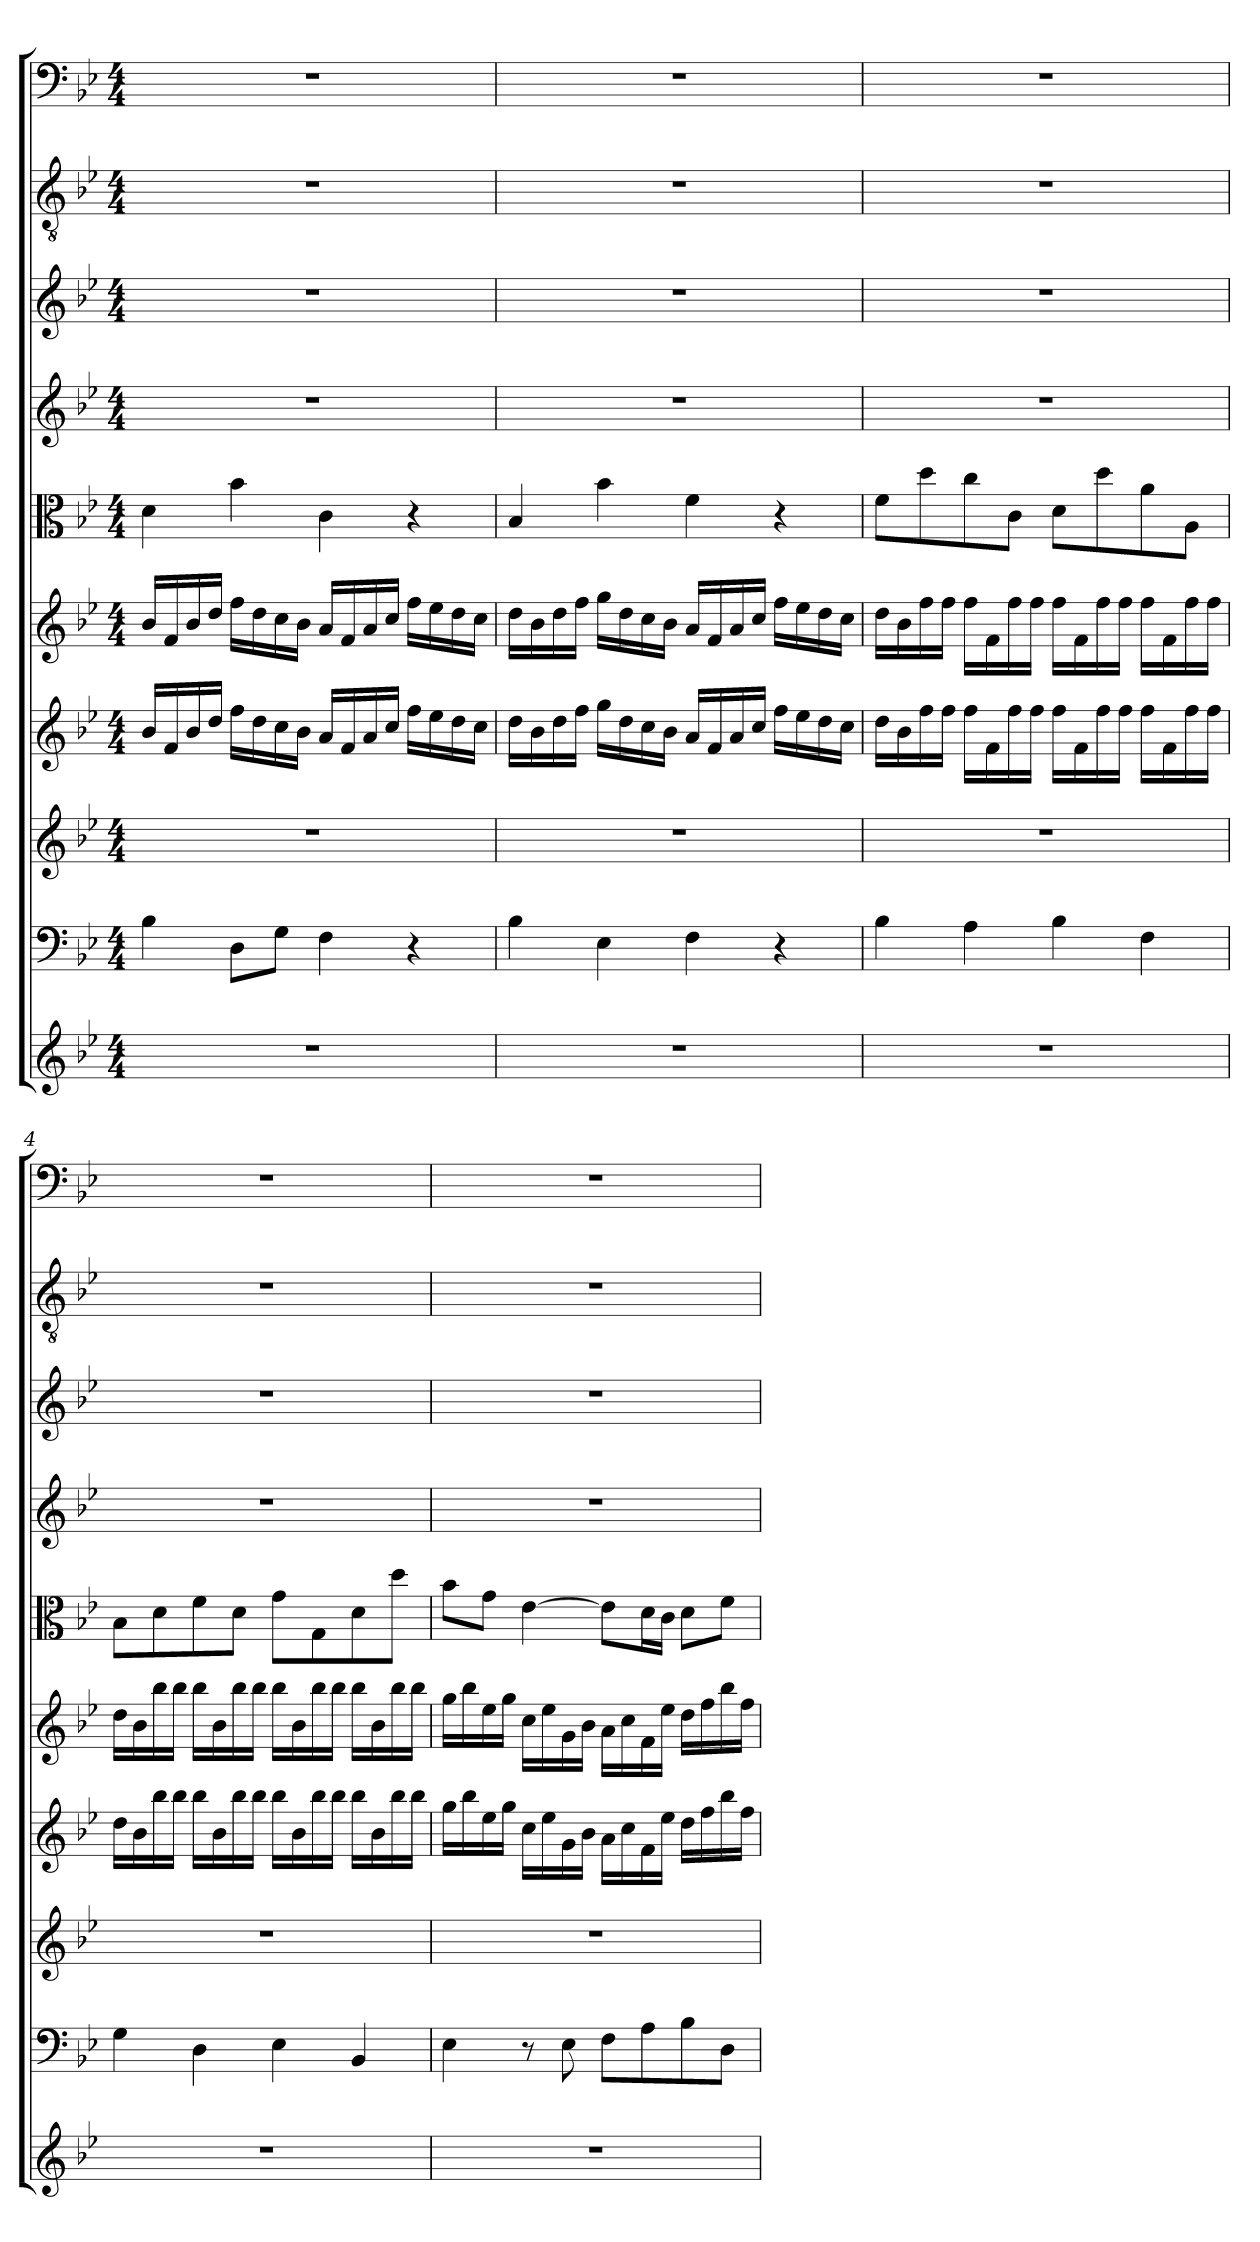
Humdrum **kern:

**kern	**kern	**kern	**kern	**kern	**kern	**kern	**kern	**kern	**kern
*part10	*part9	*part8	*part7	*part6	*part5	*part4	*part3	*part2	*part1
*staff10	*staff9	*staff8	*staff7	*staff6	*staff5	*staff4	*staff3	*staff2	*staff1
*clefG2	*clefF4	*clefG2	*clefG2	*clefG2	*clefC3	*clefG2	*clefG2	*clefGv2	*clefF4
*k[b-e-]	*k[b-e-]	*k[b-e-]	*k[b-e-]	*k[b-e-]	*k[b-e-]	*k[b-e-]	*k[b-e-]	*k[b-e-]	*k[b-e-]
*B-:	*B-:	*B-:	*B-:	*B-:	*B-:	*B-:	*B-:	*B-:	*B-:
*M4/4	*M4/4	*M4/4	*M4/4	*M4/4	*M4/4	*M4/4	*M4/4	*M4/4	*M4/4
=1	=1	=1	=1	=1	=1	=1	=1	=1	=1
1r	4B-\	1r	16b-/LL	16b-/LL	4d\	1r	1r	1r	1r
.	.	.	16f/	16f/	.	.	.	.	.
.	.	.	16b-/	16b-/	.	.	.	.	.
.	.	.	16dd/JJ	16dd/JJ	.	.	.	.	.
.	8D\L	.	16ff\LL	16ff\LL	4b-\	.	.	.	.
.	.	.	16dd\	16dd\	.	.	.	.	.
.	8G\J	.	16cc\	16cc\	.	.	.	.	.
.	.	.	16b-\JJ	16b-\JJ	.	.	.	.	.
.	4F\	.	16a/LL	16a/LL	4c\	.	.	.	.
.	.	.	16f/	16f/	.	.	.	.	.
.	.	.	16a/	16a/	.	.	.	.	.
.	.	.	16cc/JJ	16cc/JJ	.	.	.	.	.
.	4r	.	16ff\LL	16ff\LL	4r	.	.	.	.
.	.	.	16ee-\	16ee-\	.	.	.	.	.
.	.	.	16dd\	16dd\	.	.	.	.	.
.	.	.	16cc\JJ	16cc\JJ	.	.	.	.	.
=2	=2	=2	=2	=2	=2	=2	=2	=2	=2
1r	4B-\	1r	16dd\LL	16dd\LL	4B-/	1r	1r	1r	1r
.	.	.	16b-\	16b-\	.	.	.	.	.
.	.	.	16dd\	16dd\	.	.	.	.	.
.	.	.	16ff\JJ	16ff\JJ	.	.	.	.	.
.	4E-\	.	16gg\LL	16gg\LL	4b-\	.	.	.	.
.	.	.	16dd\	16dd\	.	.	.	.	.
.	.	.	16cc\	16cc\	.	.	.	.	.
.	.	.	16b-\JJ	16b-\JJ	.	.	.	.	.
.	4F\	.	16a/LL	16a/LL	4f\	.	.	.	.
.	.	.	16f/	16f/	.	.	.	.	.
.	.	.	16a/	16a/	.	.	.	.	.
.	.	.	16cc/JJ	16cc/JJ	.	.	.	.	.
.	4r	.	16ff\LL	16ff\LL	4r	.	.	.	.
.	.	.	16ee-\	16ee-\	.	.	.	.	.
.	.	.	16dd\	16dd\	.	.	.	.	.
.	.	.	16cc\JJ	16cc\JJ	.	.	.	.	.
=3	=3	=3	=3	=3	=3	=3	=3	=3	=3
1r	4B-\	1r	16dd\LL	16dd\LL	8f\L	1r	1r	1r	1r
.	.	.	16b-\	16b-\	.	.	.	.	.
.	.	.	16ff\	16ff\	8dd\	.	.	.	.
.	.	.	16ff\JJ	16ff\JJ	.	.	.	.	.
.	4A\	.	16ff\LL	16ff\LL	8cc\	.	.	.	.
.	.	.	16f\	16f\	.	.	.	.	.
.	.	.	16ff\	16ff\	8c\J	.	.	.	.
.	.	.	16ff\JJ	16ff\JJ	.	.	.	.	.
.	4B-\	.	16ff\LL	16ff\LL	8d\L	.	.	.	.
.	.	.	16f\	16f\	.	.	.	.	.
.	.	.	16ff\	16ff\	8dd\	.	.	.	.
.	.	.	16ff\JJ	16ff\JJ	.	.	.	.	.
.	4F\	.	16ff\LL	16ff\LL	8a\	.	.	.	.
.	.	.	16f\	16f\	.	.	.	.	.
.	.	.	16ff\	16ff\	8A\J	.	.	.	.
.	.	.	16ff\JJ	16ff\JJ	.	.	.	.	.
=4	=4	=4	=4	=4	=4	=4	=4	=4	=4
1r	4G\	1r	16dd\LL	16dd\LL	8B-\L	1r	1r	1r	1r
.	.	.	16b-\	16b-\	.	.	.	.	.
.	.	.	16bb-\	16bb-\	8d\	.	.	.	.
.	.	.	16bb-\JJ	16bb-\JJ	.	.	.	.	.
.	4D\	.	16bb-\LL	16bb-\LL	8f\	.	.	.	.
.	.	.	16b-\	16b-\	.	.	.	.	.
.	.	.	16bb-\	16bb-\	8d\J	.	.	.	.
.	.	.	16bb-\JJ	16bb-\JJ	.	.	.	.	.
.	4E-\	.	16bb-\LL	16bb-\LL	8g\L	.	.	.	.
.	.	.	16b-\	16b-\	.	.	.	.	.
.	.	.	16bb-\	16bb-\	8G\	.	.	.	.
.	.	.	16bb-\JJ	16bb-\JJ	.	.	.	.	.
.	4BB-/	.	16bb-\LL	16bb-\LL	8d\	.	.	.	.
.	.	.	16b-\	16b-\	.	.	.	.	.
.	.	.	16bb-\	16bb-\	8dd\J	.	.	.	.
.	.	.	16bb-\JJ	16bb-\JJ	.	.	.	.	.
=5	=5	=5	=5	=5	=5	=5	=5	=5	=5
1r	4E-\	1r	16gg\LL	16gg\LL	8b-\L	1r	1r	1r	1r
.	.	.	16bb-\	16bb-\	.	.	.	.	.
.	.	.	16ee-\	16ee-\	8g\J	.	.	.	.
.	.	.	16gg\JJ	16gg\JJ	.	.	.	.	.
.	8r	.	16cc\LL	16cc\LL	[4e-\	.	.	.	.
.	.	.	16ee-\	16ee-\	.	.	.	.	.
.	8E-\	.	16g\	16g\	.	.	.	.	.
.	.	.	16b-\JJ	16b-\JJ	.	.	.	.	.
.	8F\L	.	16a\LL	16a\LL	8e-\L]	.	.	.	.
.	.	.	16cc\	16cc\	.	.	.	.	.
.	8A\	.	16f\	16f\	16d\L	.	.	.	.
.	.	.	16ee-\JJ	16ee-\JJ	16c\JJ	.	.	.	.
.	8B-\	.	16dd\LL	16dd\LL	8d\L	.	.	.	.
.	.	.	16ff\	16ff\	.	.	.	.	.
.	8D\J	.	16bb-\	16bb-\	8f\J	.	.	.	.
.	.	.	16ff\JJ	16ff\JJ	.	.	.	.	.
=	=	=	=	=	=	=	=	=	=
*-	*-	*-	*-	*-	*-	*-	*-	*-	*-
